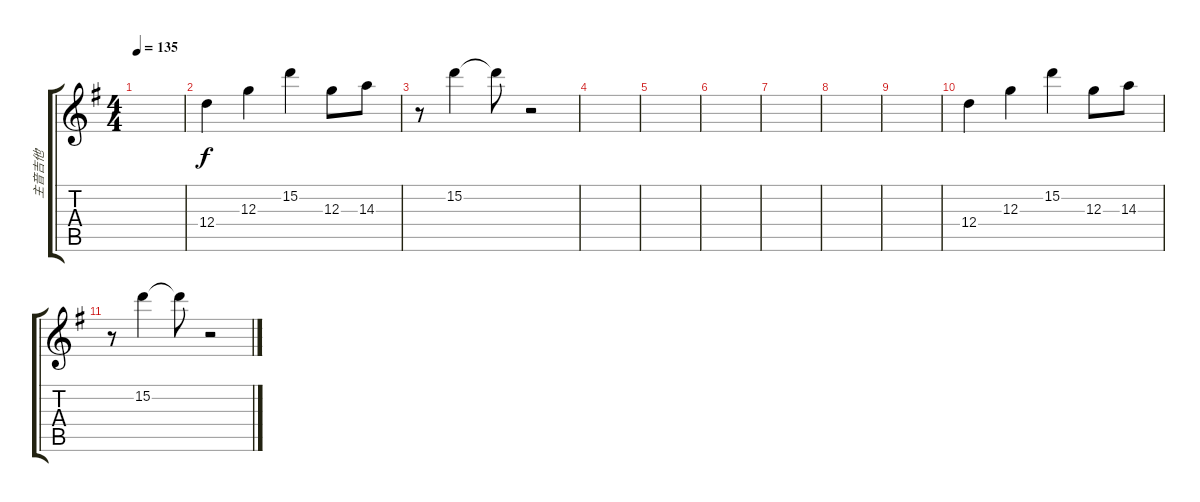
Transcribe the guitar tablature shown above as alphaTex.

\track ("主音吉他'" "主音吉他'") {instrument overdrivenguitar}
\staff {score tabs}
\tuning (E4 B3 G3 D3 A2 E2) {hide}
\ts (4 4)
\tempo 135
\clef g2
\ks g
|
12.4.4 12.3.4 15.2.4 12.3.8 14.3.8 |
r.8 15.2.4 15.2{t}.8 r.2 |
|
|
|
|
|
|
12.4.4{volume 16} 12.3.4 15.2.4 12.3.8 14.3.8 |
r.8 15.2.4 15.2{t}.8 r.2
